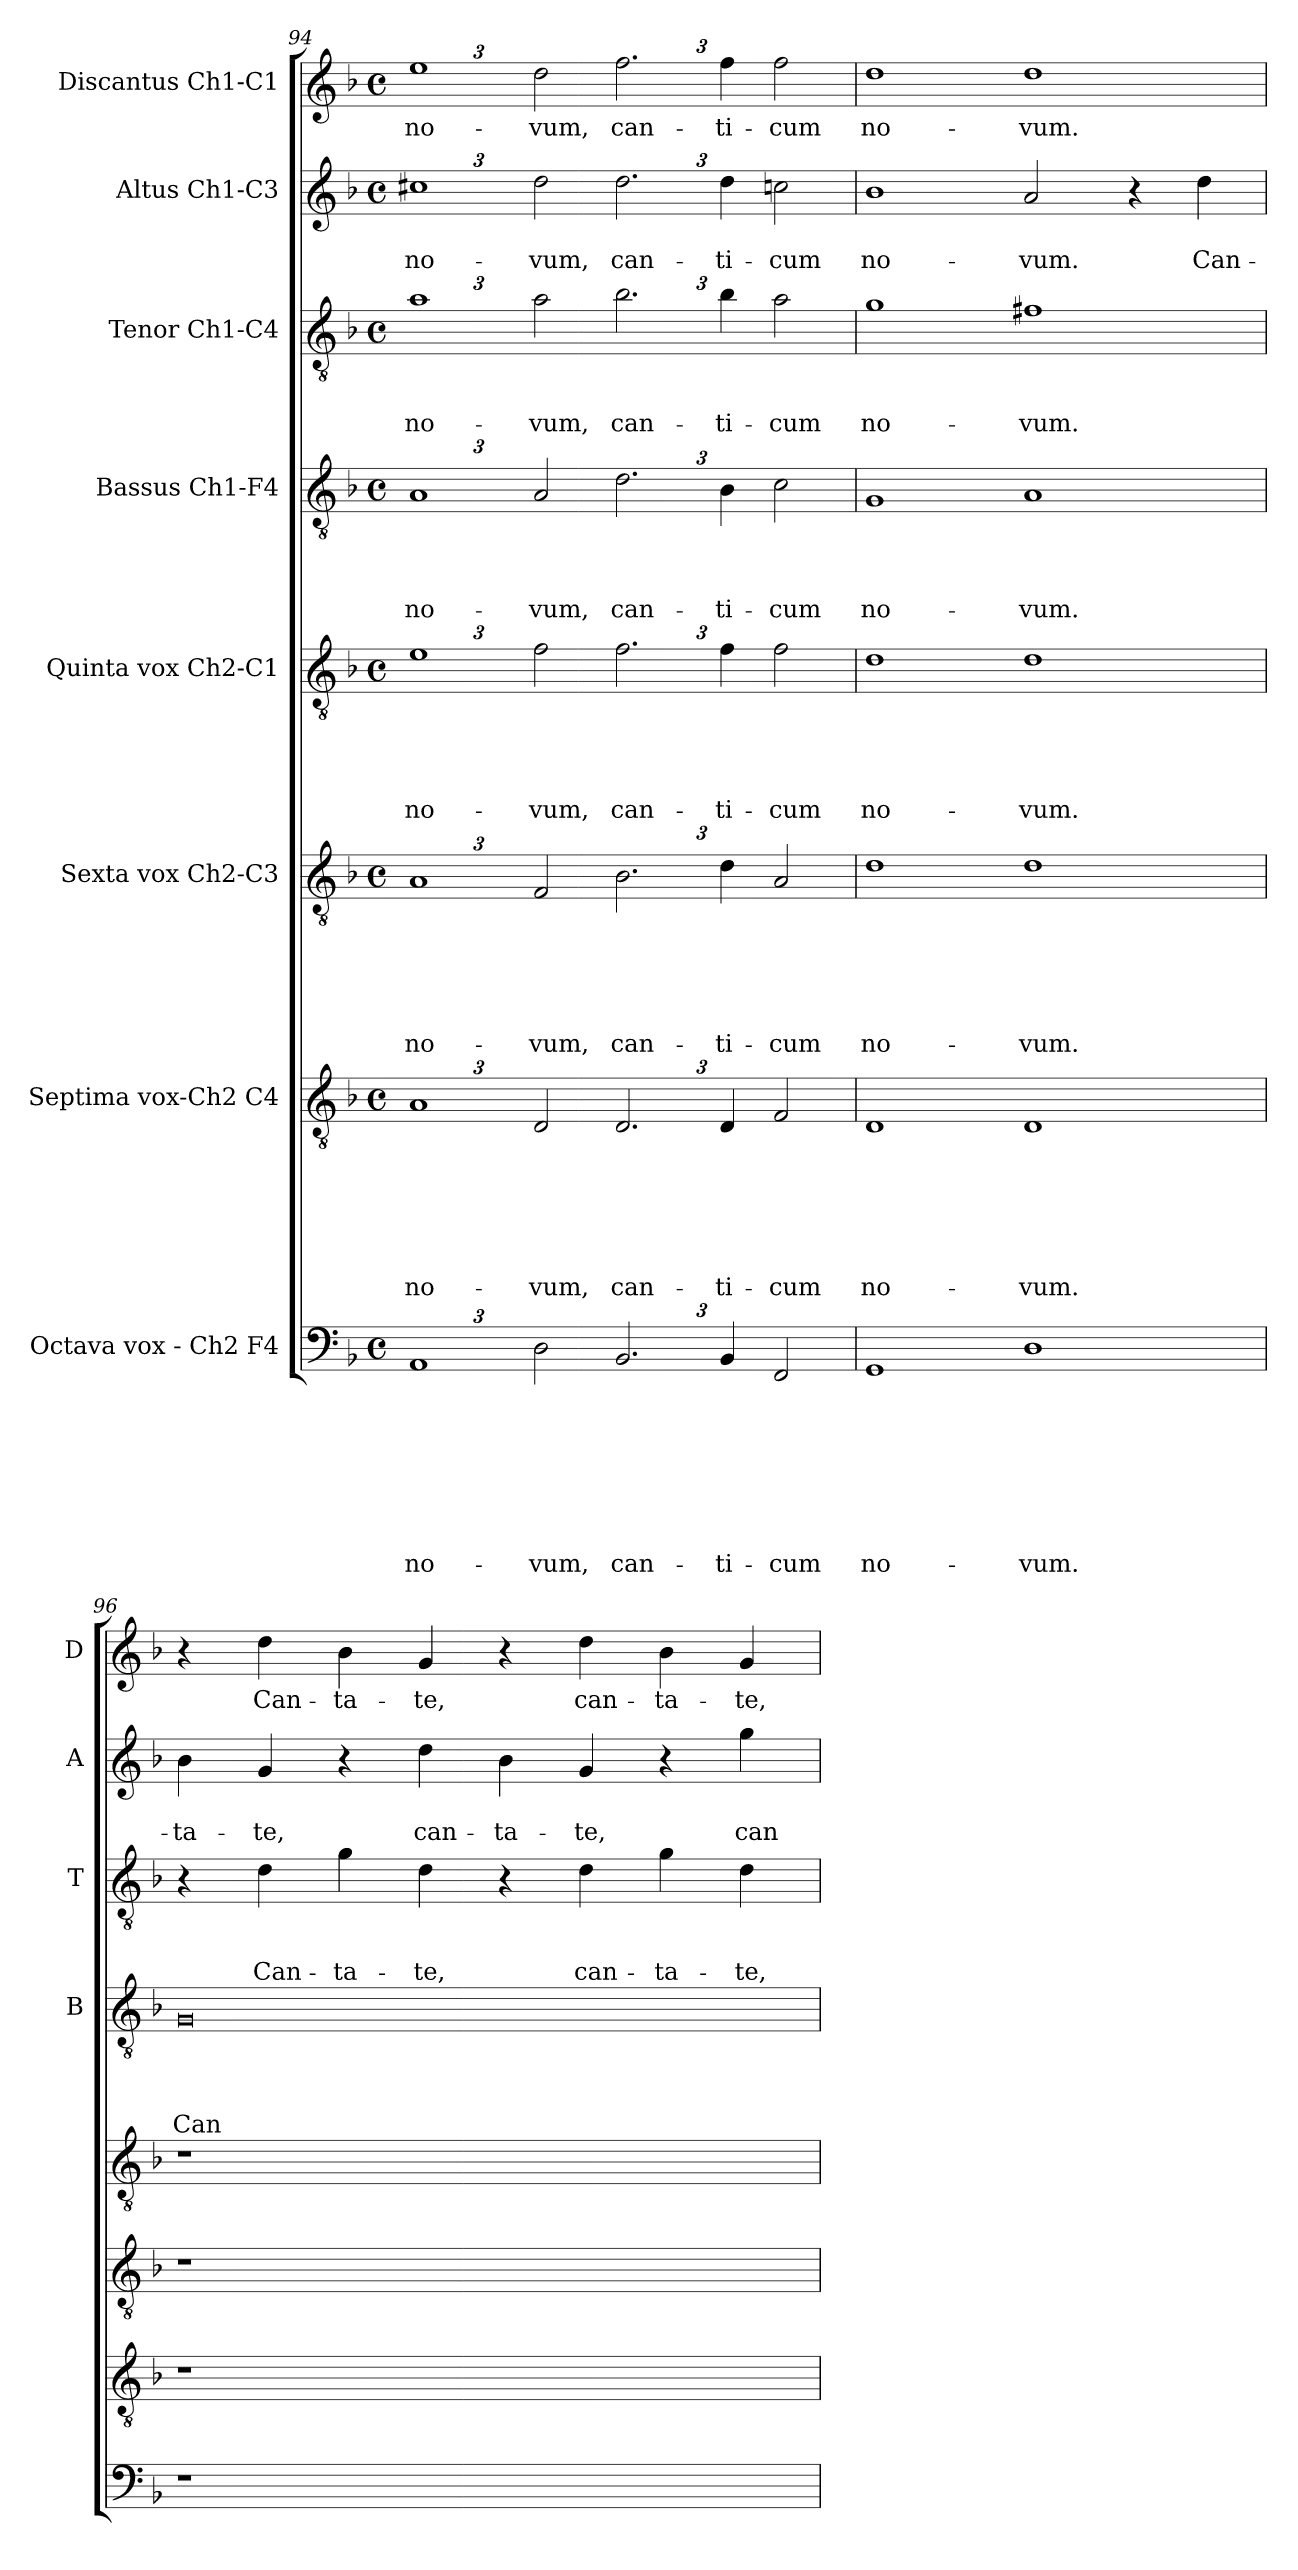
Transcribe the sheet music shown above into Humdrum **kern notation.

**kern	**text	**text	**text	**text	**text	**text	**text	**text	**kern	**text	**text	**text	**text	**text	**text	**text	**kern	**text	**text	**text	**text	**text	**text	**kern	**text	**text	**text	**text	**text	**kern	**text	**text	**text	**text	**kern	**text	**text	**text	**kern	**text	**text	**kern	**text
*part8	*part8	*part8	*part8	*part8	*part8	*part8	*part8	*part8	*part7	*part7	*part7	*part7	*part7	*part7	*part7	*part7	*part6	*part6	*part6	*part6	*part6	*part6	*part6	*part5	*part5	*part5	*part5	*part5	*part5	*part4	*part4	*part4	*part4	*part4	*part3	*part3	*part3	*part3	*part2	*part2	*part2	*part1	*part1
*staff8	*staff8	*staff8	*staff8	*staff8	*staff8	*staff8	*staff8	*staff8	*staff7	*staff7	*staff7	*staff7	*staff7	*staff7	*staff7	*staff7	*staff6	*staff6	*staff6	*staff6	*staff6	*staff6	*staff6	*staff5	*staff5	*staff5	*staff5	*staff5	*staff5	*staff4	*staff4	*staff4	*staff4	*staff4	*staff3	*staff3	*staff3	*staff3	*staff2	*staff2	*staff2	*staff1	*staff1
*I"Octava vox - Ch2 F4	*	*	*	*	*	*	*	*	*I"Septima  vox-Ch2 C4	*	*	*	*	*	*	*	*I"Sexta vox  Ch2-C3	*	*	*	*	*	*	*I"Quinta vox  Ch2-C1	*	*	*	*	*	*I"Bassus  Ch1-F4	*	*	*	*	*I"Tenor Ch1-C4	*	*	*	*I"Altus  Ch1-C3	*	*	*I"Discantus  Ch1-C1	*
*	*	*	*	*	*	*	*	*	*	*	*	*	*	*	*	*	*	*	*	*	*	*	*	*	*	*	*	*	*	*I'B	*	*	*	*	*I'T	*	*	*	*I'A	*	*	*I'D	*
*clefF4	*	*	*	*	*	*	*	*	*clefGv2	*	*	*	*	*	*	*	*clefGv2	*	*	*	*	*	*	*clefGv2	*	*	*	*	*	*clefGv2	*	*	*	*	*clefGv2	*	*	*	*clefG2	*	*	*clefG2	*
*k[b-]	*	*	*	*	*	*	*	*	*k[b-]	*	*	*	*	*	*	*	*k[b-]	*	*	*	*	*	*	*k[b-]	*	*	*	*	*	*k[b-]	*	*	*	*	*k[b-]	*	*	*	*k[b-]	*	*	*k[b-]	*
*F:	*	*	*	*	*	*	*	*	*F:	*	*	*	*	*	*	*	*F:	*	*	*	*	*	*	*F:	*	*	*	*	*	*F:	*	*	*	*	*F:	*	*	*	*F:	*	*	*F:	*
*M4/4	*	*	*	*	*	*	*	*	*M4/4	*	*	*	*	*	*	*	*M4/4	*	*	*	*	*	*	*M4/4	*	*	*	*	*	*M4/4	*	*	*	*	*M4/4	*	*	*	*M4/4	*	*	*M4/4	*
*met(c)	*	*	*	*	*	*	*	*	*met(c)	*	*	*	*	*	*	*	*met(c)	*	*	*	*	*	*	*met(c)	*	*	*	*	*	*met(c)	*	*	*	*	*met(c)	*	*	*	*met(c)	*	*	*met(c)	*
*Xbrackettup	*	*	*	*	*	*	*	*	*	*	*	*	*	*	*	*	*	*	*	*	*	*	*	*	*	*	*	*	*	*	*	*	*	*	*	*	*	*	*	*	*	*	*
=94	=94	=94	=94	=94	=94	=94	=94	=94	=94	=94	=94	=94	=94	=94	=94	=94	=94	=94	=94	=94	=94	=94	=94	=94	=94	=94	=94	=94	=94	=94	=94	=94	=94	=94	=94	=94	=94	=94	=94	=94	=94	=94	=94
!	!	!	!	!	!	!	!	!LO:LY:b	!	!	!	!	!	!	!	!	!	!	!	!	!	!	!	!	!	!	!	!	!	!	!	!	!	!	!	!	!	!	!	!	!	!	!
*	*	*	*	*	*	*	*	*	*Xbrackettup	*	*	*	*	*	*	*	*	*	*	*	*	*	*	*	*	*	*	*	*	*	*	*	*	*	*	*	*	*	*	*	*	*	*
!	!	!	!	!	!	!	!	!	!	!	!	!	!	!	!	!LO:LY:b	!	!	!	!	!	!	!	!	!	!	!	!	!	!	!	!	!	!	!	!	!	!	!	!	!	!	!
*	*	*	*	*	*	*	*	*	*	*	*	*	*	*	*	*	*Xbrackettup	*	*	*	*	*	*	*	*	*	*	*	*	*	*	*	*	*	*	*	*	*	*	*	*	*	*
!	!	!	!	!	!	!	!	!	!	!	!	!	!	!	!	!	!	!	!	!	!	!	!LO:LY:b	!	!	!	!	!	!	!	!	!	!	!	!	!	!	!	!	!	!	!	!
*	*	*	*	*	*	*	*	*	*	*	*	*	*	*	*	*	*	*	*	*	*	*	*	*Xbrackettup	*	*	*	*	*	*	*	*	*	*	*	*	*	*	*	*	*	*	*
!	!	!	!	!	!	!	!	!	!	!	!	!	!	!	!	!	!	!	!	!	!	!	!	!	!	!	!	!	!LO:LY:b	!	!	!	!	!	!	!	!	!	!	!	!	!	!
*	*	*	*	*	*	*	*	*	*	*	*	*	*	*	*	*	*	*	*	*	*	*	*	*	*	*	*	*	*	*Xbrackettup	*	*	*	*	*	*	*	*	*	*	*	*	*
!	!	!	!	!	!	!	!	!	!	!	!	!	!	!	!	!	!	!	!	!	!	!	!	!	!	!	!	!	!	!	!	!	!	!LO:LY:b	!	!	!	!	!	!	!	!	!
*	*	*	*	*	*	*	*	*	*	*	*	*	*	*	*	*	*	*	*	*	*	*	*	*	*	*	*	*	*	*	*	*	*	*	*Xbrackettup	*	*	*	*	*	*	*	*
!	!	!	!	!	!	!	!	!	!	!	!	!	!	!	!	!	!	!	!	!	!	!	!	!	!	!	!	!	!	!	!	!	!	!	!	!	!	!LO:LY:b	!	!	!	!	!
*	*	*	*	*	*	*	*	*	*	*	*	*	*	*	*	*	*	*	*	*	*	*	*	*	*	*	*	*	*	*	*	*	*	*	*	*	*	*	*Xbrackettup	*	*	*	*
!	!	!	!	!	!	!	!	!	!	!	!	!	!	!	!	!	!	!	!	!	!	!	!	!	!	!	!	!	!	!	!	!	!	!	!	!	!	!	!	!	!LO:LY:b	!	!
*	*	*	*	*	*	*	*	*	*	*	*	*	*	*	*	*	*	*	*	*	*	*	*	*	*	*	*	*	*	*	*	*	*	*	*	*	*	*	*	*	*	*Xbrackettup	*
!	!	!	!	!	!	!	!	!	!	!	!	!	!	!	!	!	!	!	!	!	!	!	!	!	!	!	!	!	!	!	!	!	!	!	!	!	!	!	!	!	!	!	!LO:LY:b
3%2AA/	.	.	.	.	.	.	.	no-	3%2A/	.	.	.	.	.	.	no-	3%2A/	.	.	.	.	.	no-	3%2e\	.	.	.	.	no-	3%2A/	.	.	.	no-	3%2a\	.	.	no-	3%2cc#X\	.	no-	3%2ee\	no-
!	!	!	!	!	!	!	!	!LO:LY:b	!	!	!	!	!	!	!	!LO:LY:b	!	!	!	!	!	!	!LO:LY:b	!	!	!	!	!	!LO:LY:b	!	!	!	!	!LO:LY:b	!	!	!	!LO:LY:b	!	!	!LO:LY:b	!	!LO:LY:b
3D\	.	.	.	.	.	.	.	-vum,	3D/	.	.	.	.	.	.	-vum,	3F/	.	.	.	.	.	-vum,	3f\	.	.	.	.	-vum,	3A/	.	.	.	-vum,	3a\	.	.	-vum,	3dd\	.	-vum,	3dd\	-vum,
!	!	!	!	!	!	!	!	!LO:LY:b	!	!	!	!	!	!	!	!LO:LY:b	!	!	!	!	!	!	!LO:LY:b	!	!	!	!	!	!LO:LY:b	!	!	!	!	!LO:LY:b	!	!	!	!LO:LY:b	!	!	!LO:LY:b	!	!LO:LY:b
3.BB-/	.	.	.	.	.	.	.	can-	3.D/	.	.	.	.	.	.	can-	3.B-\	.	.	.	.	.	can-	3.f\	.	.	.	.	can-	3.d\	.	.	.	can-	3.b-\	.	.	can-	3.dd\	.	can-	3.ff\	can-
!	!	!	!	!	!	!	!	!LO:LY:b	!	!	!	!	!	!	!	!LO:LY:b	!	!	!	!	!	!	!LO:LY:b	!	!	!	!	!	!LO:LY:b	!	!	!	!	!LO:LY:b	!	!	!	!LO:LY:b	!	!	!LO:LY:b	!	!LO:LY:b
6BB-/	.	.	.	.	.	.	.	-ti-	6D/	.	.	.	.	.	.	-ti-	6d\	.	.	.	.	.	-ti-	6f\	.	.	.	.	-ti-	6B-\	.	.	.	-ti-	6b-\	.	.	-ti-	6dd\	.	-ti-	6ff\	-ti-
!	!	!	!	!	!	!	!	!LO:LY:b	!	!	!	!	!	!	!	!LO:LY:b	!	!	!	!	!	!	!LO:LY:b	!	!	!	!	!	!LO:LY:b	!	!	!	!	!LO:LY:b	!	!	!	!LO:LY:b	!	!	!LO:LY:b	!	!LO:LY:b
3FF/	.	.	.	.	.	.	.	-cum	3F/	.	.	.	.	.	.	-cum	3A/	.	.	.	.	.	-cum	3f\	.	.	.	.	-cum	3c\	.	.	.	-cum	3a\	.	.	-cum	3ccn\	.	-cum	3ff\	-cum
=95	=95	=95	=95	=95	=95	=95	=95	=95	=95	=95	=95	=95	=95	=95	=95	=95	=95	=95	=95	=95	=95	=95	=95	=95	=95	=95	=95	=95	=95	=95	=95	=95	=95	=95	=95	=95	=95	=95	=95	=95	=95	=95	=95
!	!	!	!	!	!	!	!	!LO:LY:b	!	!	!	!	!	!	!	!LO:LY:b	!	!	!	!	!	!	!LO:LY:b	!	!	!	!	!	!LO:LY:b	!	!	!	!	!LO:LY:b	!	!	!	!LO:LY:b	!	!	!LO:LY:b	!	!LO:LY:b
1GG	.	.	.	.	.	.	.	no-	1D	.	.	.	.	.	.	no-	1d	.	.	.	.	.	no-	1d	.	.	.	.	no-	1G	.	.	.	no-	1g	.	.	no-	1b-	.	no-	1dd	no-
!	!	!	!	!	!	!	!	!LO:LY:b	!	!	!	!	!	!	!	!LO:LY:b	!	!	!	!	!	!	!LO:LY:b	!	!	!	!	!	!LO:LY:b	!	!	!	!	!LO:LY:b	!	!	!	!LO:LY:b	!	!	!LO:LY:b	!	!LO:LY:b
1D	.	.	.	.	.	.	.	-vum.	1D	.	.	.	.	.	.	-vum.	1d	.	.	.	.	.	-vum.	1d	.	.	.	.	-vum.	1A	.	.	.	-vum.	1f#X	.	.	-vum.	2a/	.	-vum.	1dd	-vum.
.	.	.	.	.	.	.	.	.	.	.	.	.	.	.	.	.	.	.	.	.	.	.	.	.	.	.	.	.	.	.	.	.	.	.	.	.	.	.	4r	.	.	.	.
!	!	!	!	!	!	!	!	!	!	!	!	!	!	!	!	!	!	!	!	!	!	!	!	!	!	!	!	!	!	!	!	!	!	!	!	!	!	!	!	!	!LO:LY:b	!	!
.	.	.	.	.	.	.	.	.	.	.	.	.	.	.	.	.	.	.	.	.	.	.	.	.	.	.	.	.	.	.	.	.	.	.	.	.	.	.	4dd\	.	Can-	.	.
=96	=96	=96	=96	=96	=96	=96	=96	=96	=96	=96	=96	=96	=96	=96	=96	=96	=96	=96	=96	=96	=96	=96	=96	=96	=96	=96	=96	=96	=96	=96	=96	=96	=96	=96	=96	=96	=96	=96	=96	=96	=96	=96	=96
!	!	!	!	!	!	!	!	!	!	!	!	!	!	!	!	!	!	!	!	!	!	!	!	!	!	!	!	!	!	!	!	!	!	!LO:LY:b	!	!	!	!	!	!	!LO:LY:b	!	!
1r	.	.	.	.	.	.	.	.	1r	.	.	.	.	.	.	.	1r	.	.	.	.	.	.	1r	.	.	.	.	.	0G	.	.	.	Can-	4r	.	.	.	4b-\	.	-ta-	4r	.
!	!	!	!	!	!	!	!	!	!	!	!	!	!	!	!	!	!	!	!	!	!	!	!	!	!	!	!	!	!	!	!	!	!	!	!	!	!	!LO:LY:b	!	!	!LO:LY:b	!	!LO:LY:b
.	.	.	.	.	.	.	.	.	.	.	.	.	.	.	.	.	.	.	.	.	.	.	.	.	.	.	.	.	.	.	.	.	.	.	4d\	.	.	Can-	4g/	.	-te,	4dd\	Can-
!	!	!	!	!	!	!	!	!	!	!	!	!	!	!	!	!	!	!	!	!	!	!	!	!	!	!	!	!	!	!	!	!	!	!	!	!	!	!LO:LY:b	!	!	!	!	!LO:LY:b
.	.	.	.	.	.	.	.	.	.	.	.	.	.	.	.	.	.	.	.	.	.	.	.	.	.	.	.	.	.	.	.	.	.	.	4g\	.	.	-ta-	4r	.	.	4b-\	-ta-
!	!	!	!	!	!	!	!	!	!	!	!	!	!	!	!	!	!	!	!	!	!	!	!	!	!	!	!	!	!	!	!	!	!	!	!	!	!	!LO:LY:b	!	!	!LO:LY:b	!	!LO:LY:b
.	.	.	.	.	.	.	.	.	.	.	.	.	.	.	.	.	.	.	.	.	.	.	.	.	.	.	.	.	.	.	.	.	.	.	4d\	.	.	-te,	4dd\	.	can-	4g/	-te,
!	!	!	!	!	!	!	!	!	!	!	!	!	!	!	!	!	!	!	!	!	!	!	!	!	!	!	!	!	!	!	!	!	!	!	!	!	!	!	!	!	!LO:LY:b	!	!
1ryy	.	.	.	.	.	.	.	.	1ryy	.	.	.	.	.	.	.	1ryy	.	.	.	.	.	.	1ryy	.	.	.	.	.	.	.	.	.	.	4r	.	.	.	4b-\	.	-ta-	4r	.
!	!	!	!	!	!	!	!	!	!	!	!	!	!	!	!	!	!	!	!	!	!	!	!	!	!	!	!	!	!	!	!	!	!	!	!	!	!	!LO:LY:b	!	!	!LO:LY:b	!	!LO:LY:b
.	.	.	.	.	.	.	.	.	.	.	.	.	.	.	.	.	.	.	.	.	.	.	.	.	.	.	.	.	.	.	.	.	.	.	4d\	.	.	can-	4g/	.	-te,	4dd\	can-
!	!	!	!	!	!	!	!	!	!	!	!	!	!	!	!	!	!	!	!	!	!	!	!	!	!	!	!	!	!	!	!	!	!	!	!	!	!	!LO:LY:b	!	!	!	!	!LO:LY:b
.	.	.	.	.	.	.	.	.	.	.	.	.	.	.	.	.	.	.	.	.	.	.	.	.	.	.	.	.	.	.	.	.	.	.	4g\	.	.	-ta-	4r	.	.	4b-\	-ta-
!	!	!	!	!	!	!	!	!	!	!	!	!	!	!	!	!	!	!	!	!	!	!	!	!	!	!	!	!	!	!	!	!	!	!	!	!	!	!LO:LY:b	!	!	!LO:LY:b	!	!LO:LY:b
.	.	.	.	.	.	.	.	.	.	.	.	.	.	.	.	.	.	.	.	.	.	.	.	.	.	.	.	.	.	.	.	.	.	.	4d\	.	.	-te,	4gg\	.	can-	4g/	-te,
=	=	=	=	=	=	=	=	=	=	=	=	=	=	=	=	=	=	=	=	=	=	=	=	=	=	=	=	=	=	=	=	=	=	=	=	=	=	=	=	=	=	=	=
*-	*-	*-	*-	*-	*-	*-	*-	*-	*-	*-	*-	*-	*-	*-	*-	*-	*-	*-	*-	*-	*-	*-	*-	*-	*-	*-	*-	*-	*-	*-	*-	*-	*-	*-	*-	*-	*-	*-	*-	*-	*-	*-	*-
